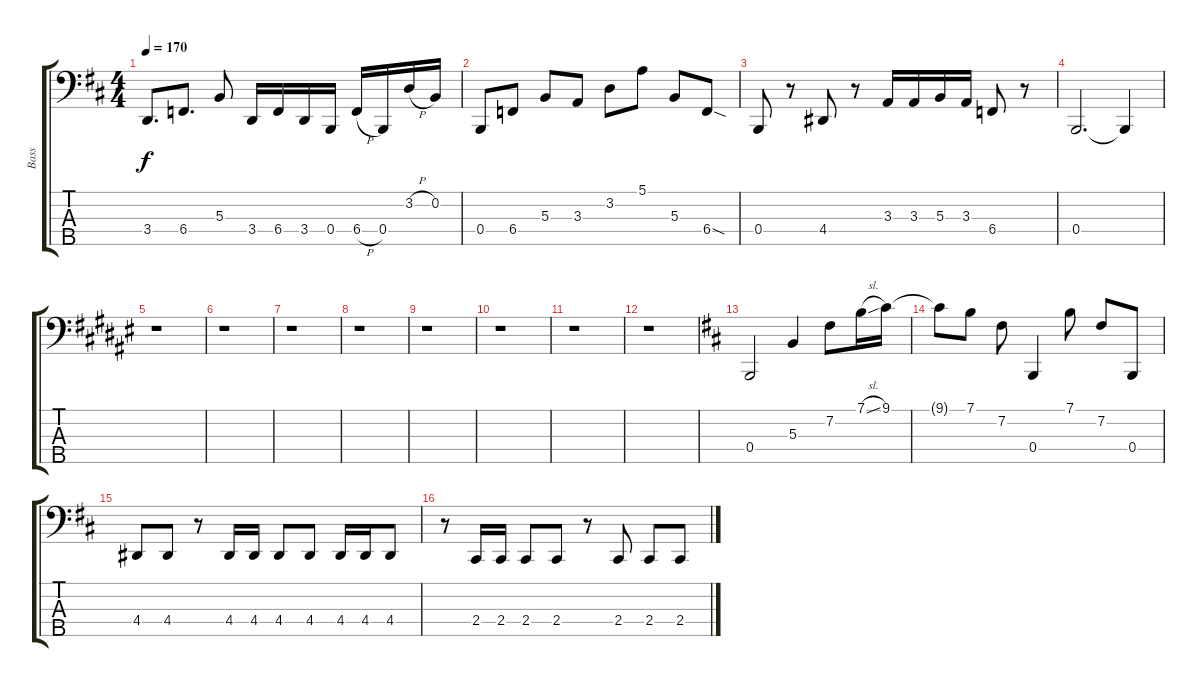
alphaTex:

\track ("Bass" "Bass") {instrument electricbassfinger}
\staff {score tabs}
\tuning (E2 B1 Gb1 B0 Ab0) {hide}
\ts (4 4)
\tempo 170
\clef f4
\ks bminor
3.4.8{d dy f} 6.4.8{d} 5.3.8 3.4.16 6.4.16 3.4.16 0.4.16 6.4{h}.16 0.4.16 3.2{h}.16 0.2.16 |
0.4.8 6.4.8 5.3.8 3.3.8 3.2.8 5.1.8 5.3.8 6.4{sod}.8 |
0.4.8 r.8 4.4.8 r.8 3.3.16 3.3.16 5.3.16 3.3.16 6.4.8 r.8 |
0.4.2{d} 0.4{t}.4 |
\ks d#minor
r.1 |
r.1 |
r.1 |
r.1 |
r.1 |
r.1 |
r.1 |
r.1 |
\ks bminor
0.4.2 5.3.4 7.2.8 7.1{sl}.16 9.1.16 |
9.1{t}.8 7.1.8 7.2.8 0.4.4 7.1.8 7.2.8 0.4.8 |
4.4.8 4.4.8 r.8 4.4.16 4.4.16 4.4.8 4.4.8 4.4.16 4.4.16 4.4.8 |
r.8 2.4.16 2.4.16 2.4.8 2.4.8 r.8 2.4.8 2.4.8 2.4.8
